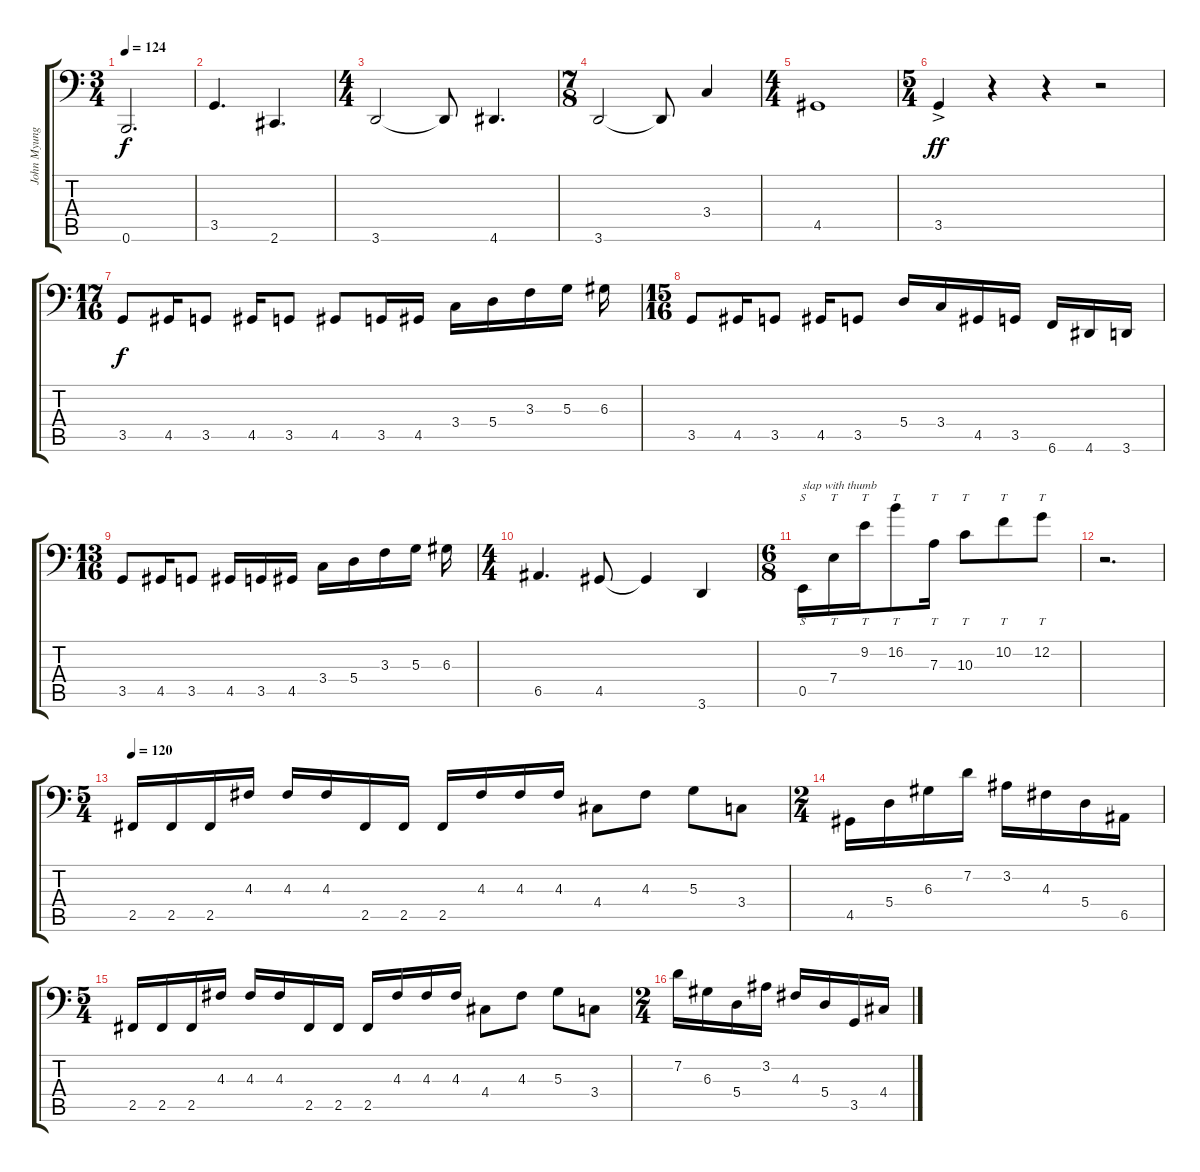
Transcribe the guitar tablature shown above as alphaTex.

\track ("John Myung" "John Myung") {instrument electricbassfinger}
\staff {score tabs}
\tuning (C3 G2 D2 A1 E1 B0) {hide}
\ts (3 4)
\tempo 124
\clef f4
\ks c
0.6.2{d dy f} |
3.5.4{d} 2.6.4{d} |
\ts (4 4)
3.6.2 3.6{t}.8 4.6.4{d} |
\ts (7 8)
3.6.2 3.6{t}.8 3.4.4 |
\ts (4 4)
4.5.1 |
\ts (5 4)
3.5{ac}.4{dy ff} r.4 r.4 r.2 |
\ts (17 16)
3.5.8{dy f} 4.5.16 3.5.8 4.5.16 3.5.8 4.5.8 3.5.16 4.5.16 3.4.16 5.4.16 3.3.16 5.3.16 6.3.16 |
\ts (15 16)
3.5.8 4.5.16 3.5.8 4.5.16 3.5.8 5.4.16 3.4.16 4.5.16 3.5.16 6.6.16 4.6.16 3.6.16 |
\ts (13 16)
3.5.8 4.5.16 3.5.8 4.5.16 3.5.16 4.5.16 3.4.16 5.4.16 3.3.16 5.3.16 6.3.16 |
\ts (4 4)
6.5.4{d} 4.5.8 4.5{t}.4 3.6.4 |
\ts (6 8)
0.5.16{s txt "slap with thumb"} 7.4.16{tt} 9.2.16{tt} 16.2.8{tt} 7.3.16{tt} 10.3.8{tt} 10.2.8{tt} 12.2.8{tt} |
r.2{d} |
\ts (5 4)
\tempo 120
2.5.16 2.5.16 2.5.16 4.3.16 4.3.16 4.3.16 2.5.16 2.5.16 2.5.16 4.3.16 4.3.16 4.3.16 4.4.8 4.3.8 5.3.8 3.4.8 |
\ts (2 4)
4.5.16 5.4.16 6.3.16 7.2.16 3.2.16 4.3.16 5.4.16 6.5.16 |
\ts (5 4)
2.5.16 2.5.16 2.5.16 4.3.16 4.3.16 4.3.16 2.5.16 2.5.16 2.5.16 4.3.16 4.3.16 4.3.16 4.4.8 4.3.8 5.3.8 3.4.8 |
\ts (2 4)
7.2.16 6.3.16 5.4.16 3.2.16 4.3.16 5.4.16 3.5.16 4.4.16
